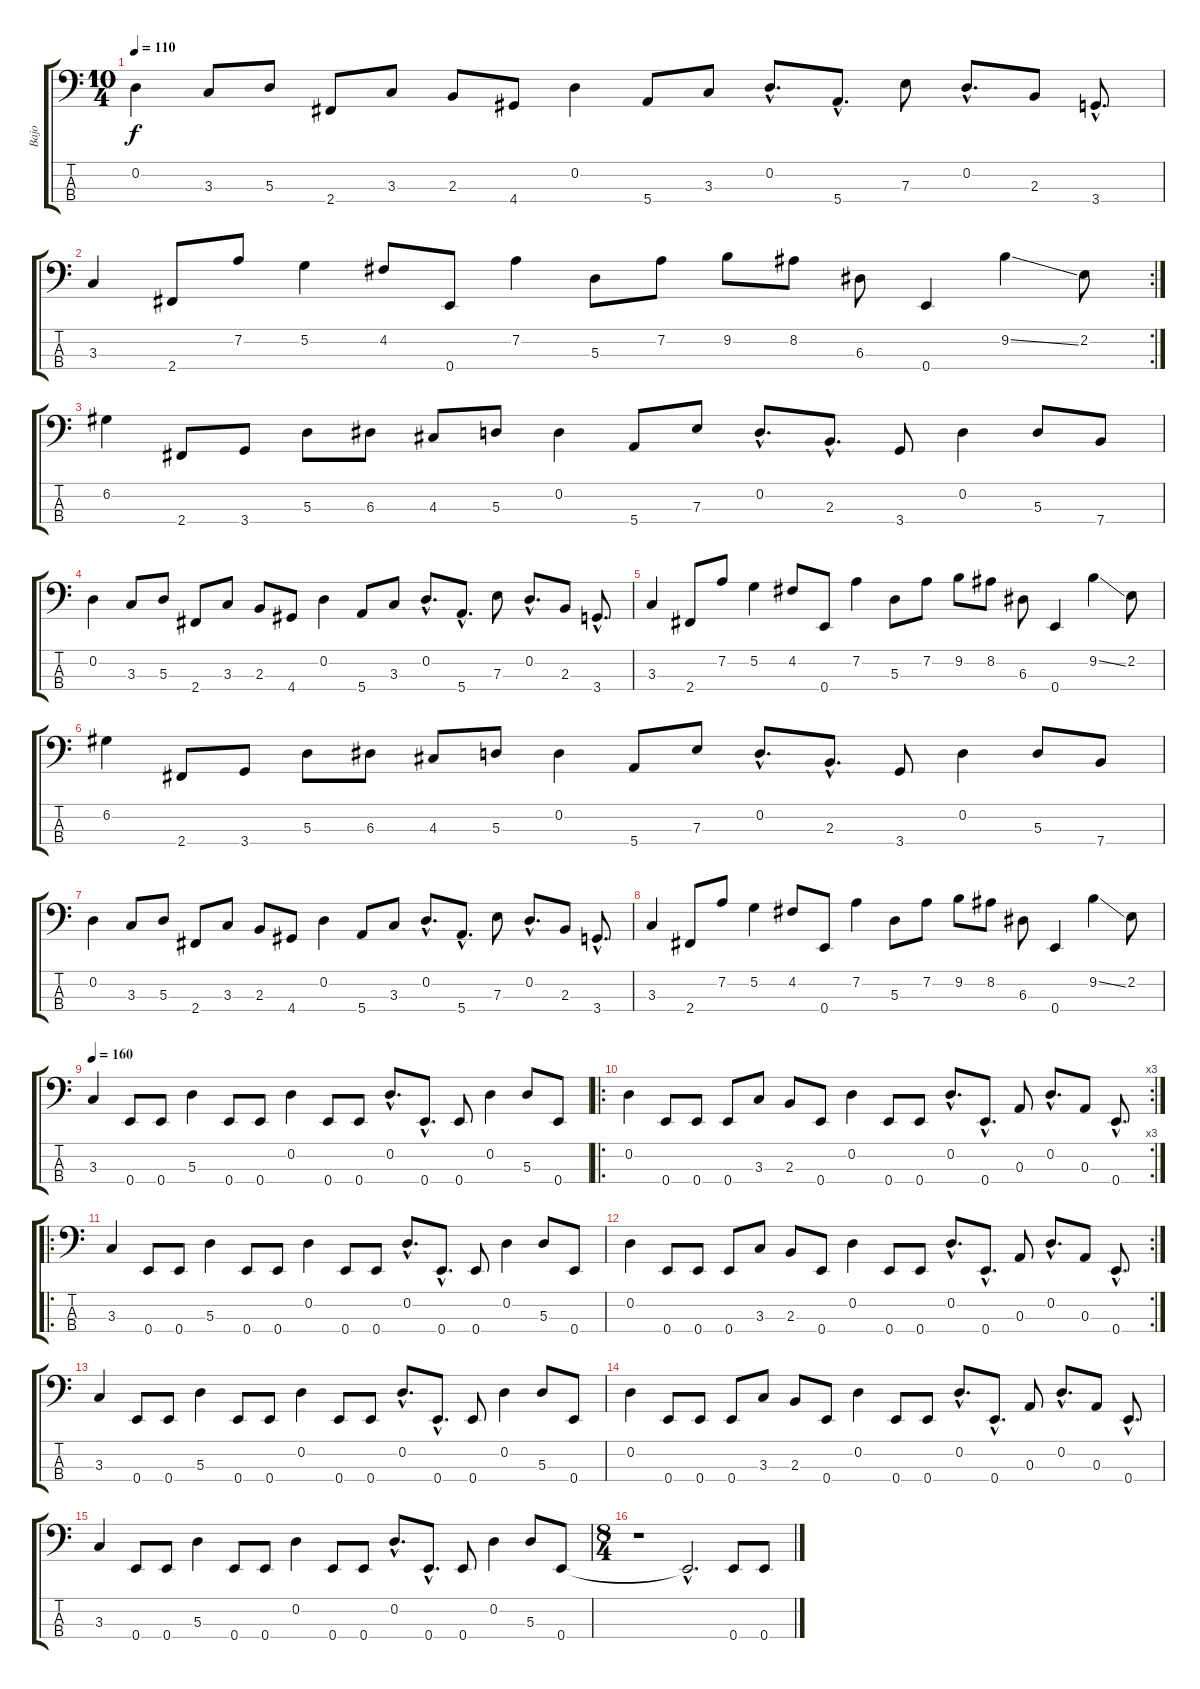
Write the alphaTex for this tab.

\track ("Bajo" "Bajo") {instrument electricbassfinger}
\staff {score tabs}
\tuning (G2 D2 A1 E1) {hide}
\ts (10 4)
\tempo 110
\clef f4
\ks c
0.2.4{dy f} 3.3.8 5.3.8 2.4.8 3.3.8 2.3.8 4.4.8 0.2.4 5.4.8 3.3.8 0.2{hac}.8{d} 5.4{hac}.8{d} 7.3.8 0.2{hac}.8{d} 2.3.8 3.4{hac}.8{d} |
\rc 2
3.3.4 2.4.8 7.2.8 5.2.4 4.2.8 0.4.8 7.2.4 5.3.8 7.2.8 9.2.8 8.2.8 6.3.8 0.4.4 9.2{ss}.4 2.2.8 |
6.2.4 2.4.8 3.4.8 5.3.8 6.3.8 4.3.8 5.3.8 0.2.4 5.4.8 7.3.8 0.2{hac}.8{d} 2.3{hac}.8{d} 3.4.8 0.2.4 5.3.8 7.4.8 |
0.2.4 3.3.8 5.3.8 2.4.8 3.3.8 2.3.8 4.4.8 0.2.4 5.4.8 3.3.8 0.2{hac}.8{d} 5.4{hac}.8{d} 7.3.8 0.2{hac}.8{d} 2.3.8 3.4{hac}.8{d} |
3.3.4 2.4.8 7.2.8 5.2.4 4.2.8 0.4.8 7.2.4 5.3.8 7.2.8 9.2.8 8.2.8 6.3.8 0.4.4 9.2{ss}.4 2.2.8 |
6.2.4 2.4.8 3.4.8 5.3.8 6.3.8 4.3.8 5.3.8 0.2.4 5.4.8 7.3.8 0.2{hac}.8{d} 2.3{hac}.8{d} 3.4.8 0.2.4 5.3.8 7.4.8 |
0.2.4 3.3.8 5.3.8 2.4.8 3.3.8 2.3.8 4.4.8 0.2.4 5.4.8 3.3.8 0.2{hac}.8{d} 5.4{hac}.8{d} 7.3.8 0.2{hac}.8{d} 2.3.8 3.4{hac}.8{d} |
3.3.4 2.4.8 7.2.8 5.2.4 4.2.8 0.4.8 7.2.4 5.3.8 7.2.8 9.2.8 8.2.8 6.3.8 0.4.4 9.2{ss}.4 2.2.8 |
\tempo 160
3.3.4 0.4.8 0.4.8 5.3.4 0.4.8 0.4.8 0.2.4 0.4.8 0.4.8 0.2{hac}.8{d} 0.4{hac}.8{d} 0.4.8 0.2.4 5.3.8 0.4.8 |
\ro
\rc 3
0.2.4 0.4.8 0.4.8 0.4.8 3.3.8 2.3.8 0.4.8 0.2.4 0.4.8 0.4.8 0.2{hac}.8{d} 0.4{hac}.8{d} 0.3.8 0.2{hac}.8{d} 0.3.8 0.4{hac}.8{d} |
\ro
3.3.4 0.4.8 0.4.8 5.3.4 0.4.8 0.4.8 0.2.4 0.4.8 0.4.8 0.2{hac}.8{d} 0.4{hac}.8{d} 0.4.8 0.2.4 5.3.8 0.4.8 |
\rc 2
0.2.4 0.4.8 0.4.8 0.4.8 3.3.8 2.3.8 0.4.8 0.2.4 0.4.8 0.4.8 0.2{hac}.8{d} 0.4{hac}.8{d} 0.3.8 0.2{hac}.8{d} 0.3.8 0.4{hac}.8{d} |
3.3.4 0.4.8 0.4.8 5.3.4 0.4.8 0.4.8 0.2.4 0.4.8 0.4.8 0.2{hac}.8{d} 0.4{hac}.8{d} 0.4.8 0.2.4 5.3.8 0.4.8 |
0.2.4 0.4.8 0.4.8 0.4.8 3.3.8 2.3.8 0.4.8 0.2.4 0.4.8 0.4.8 0.2{hac}.8{d} 0.4{hac}.8{d} 0.3.8 0.2{hac}.8{d} 0.3.8 0.4{hac}.8{d} |
3.3.4 0.4.8 0.4.8 5.3.4 0.4.8 0.4.8 0.2.4 0.4.8 0.4.8 0.2{hac}.8{d} 0.4{hac}.8{d} 0.4.8 0.2.4 5.3.8 0.4.8 |
\ts (8 4)
r.1 0.4{hac t}.2{d} 0.4.8 0.4.8
